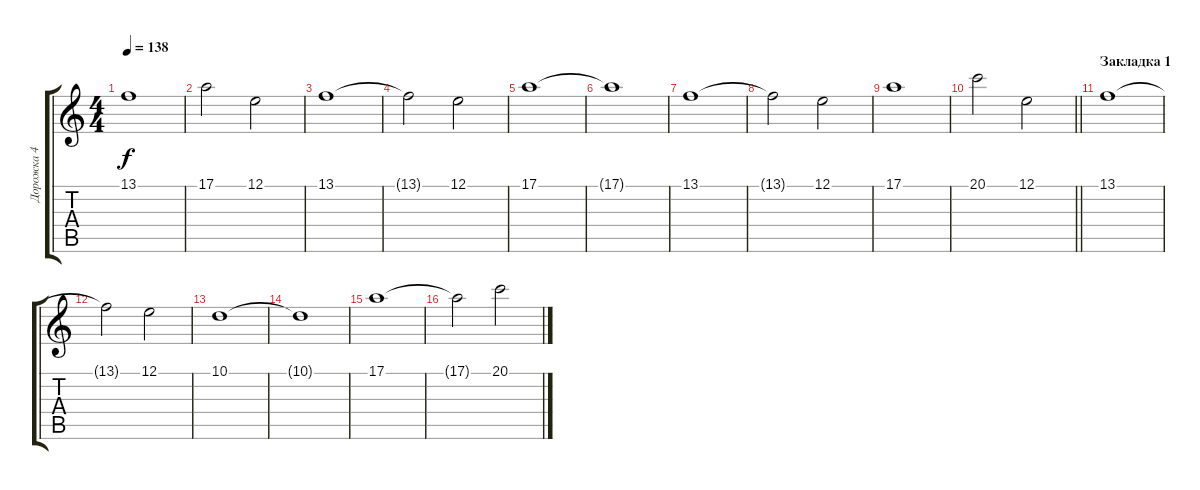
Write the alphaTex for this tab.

\track ("Дорожка 4" "Дорожка 4") {instrument stringensemble1}
\staff {score tabs}
\tuning (E4 B3 G3 D3 A2 E2) {hide}
\ts (4 4)
\tempo 138
\clef g2
\ks c
13.1.1{dy f} |
17.1.2 12.1.2 |
13.1.1 |
13.1{t}.2 12.1.2 |
17.1.1 |
17.1{t}.1 |
13.1.1 |
13.1{t}.2 12.1.2 |
17.1.1 |
\barLineRight lightlight
20.1.2 12.1.2 |
\section ("" "Закладка 1")
13.1.1 |
13.1{t}.2 12.1.2 |
10.1.1 |
10.1{t}.1 |
17.1.1 |
17.1{t}.2 20.1.2
